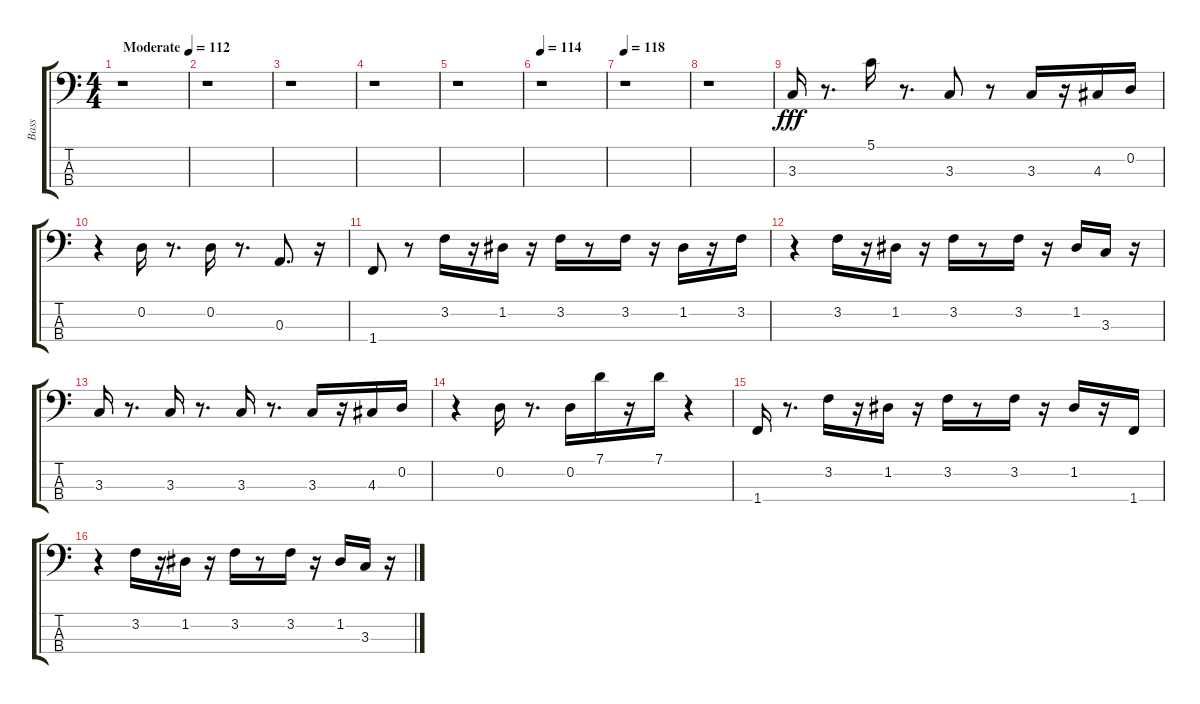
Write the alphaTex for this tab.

\track ("Bass" "Bass") {instrument slapbass1}
\staff {score tabs}
\tuning (G2 D2 A1 E1) {hide}
\ts (4 4)
\tempo (112 "Moderate")
\clef f4
\ks c
r.1{dy fff instrument slapbass1} |
r.1 |
r.1 |
r.1 |
r.1 |
\tempo 114
r.1 |
\tempo 118
r.1 |
r.1 |
3.3.16 r.8{d} 5.1.16 r.8{d} 3.3.8 r.8 3.3.16 r.16 4.3.16 0.2.16 |
r.4 0.2.16 r.8{d} 0.2.16 r.8{d} 0.3.8{d} r.16 |
1.4.8 r.8 3.2.16 r.16 1.2.16 r.16 3.2.16 r.8 3.2.16 r.16 1.2.16 r.16 3.2.16 |
r.4 3.2.16 r.16 1.2.16 r.16 3.2.16 r.8 3.2.16 r.16 1.2.16 3.3.16 r.16 |
3.3.16 r.8{d} 3.3.16 r.8{d} 3.3.16 r.8{d} 3.3.16 r.16 4.3.16 0.2.16 |
r.4 0.2.16 r.8{d} 0.2.16 7.1.16 r.16 7.1.16 r.4 |
1.4.16 r.8{d} 3.2.16 r.16 1.2.16 r.16 3.2.16 r.8 3.2.16 r.16 1.2.16 r.16 1.4.16 |
r.4 3.2.16 r.16 1.2.16 r.16 3.2.16 r.8 3.2.16 r.16 1.2.16 3.3.16 r.16
